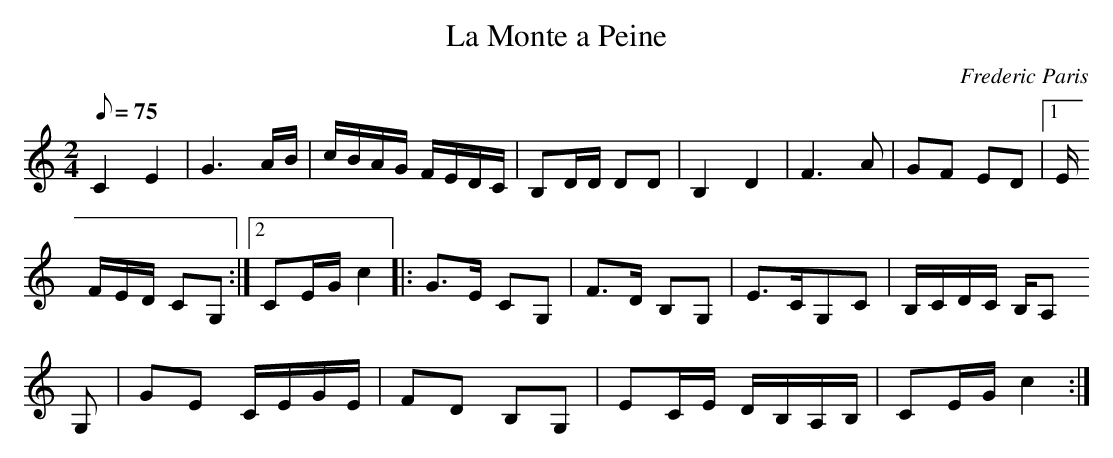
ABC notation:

X:1
T:La Monte a Peine
M:2/4
L:1/8
Q:75
C:Frederic Paris
K:C
C2E2|G3A/2B/2|c/2B/2A/2G/2 F/2E/2D/2C/2|B,D/2D/2 DD|B,2D2|F3A|GF ED|1E/2
F/2E/2D/2 CG,:|2CE/2G/2 c2|:G>E CG,|F>D B,G,|E>CG,C|B,/2C/2D/2C/2 B,/2A,
/2G,|GE C/E/G/E/|FD B,G,|EC/E/ D/B,/A,/B,/|CE/2G/2 c2:|
